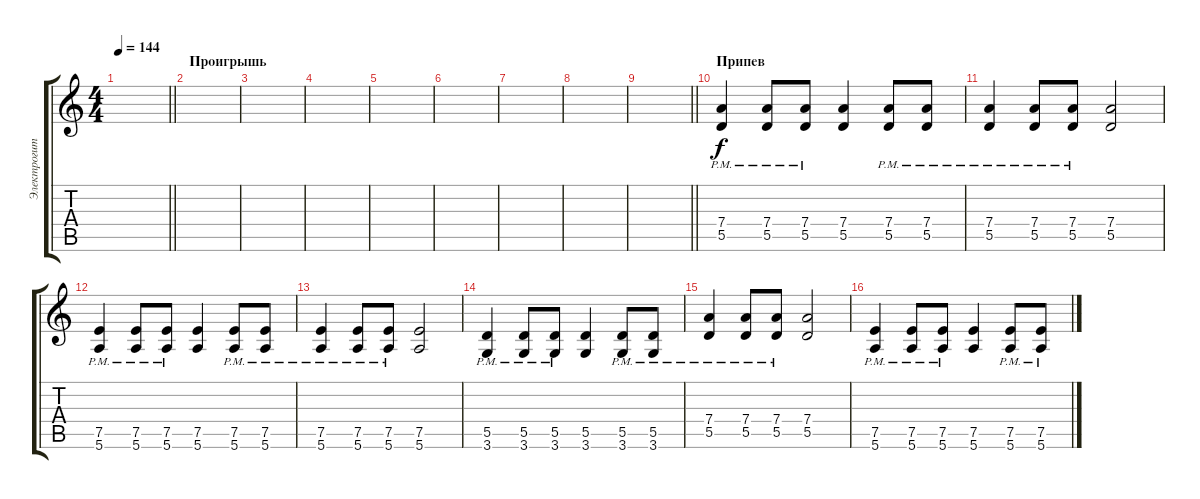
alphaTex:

\track ("Электрогитара №1" "Электрогит") {instrument overdrivenguitar}
\staff {score tabs}
\tuning (E4 B3 G3 D3 A2 E2) {hide}
\ts (4 4)
\tempo 144
\clef g2
\barLineRight lightlight
\ks c
|
\section ("" "Проигрышь")
|
|
|
|
|
|
|
\barLineRight lightlight
|
\section ("" "Припев")
(7.4{pm} 5.5{pm}).4 (7.4{pm} 5.5{pm}).8 (7.4{pm} 5.5{pm}).8 (7.4 5.5).4 (7.4{pm} 5.5{pm}).8 (7.4{pm} 5.5{pm}).8 |
(7.4{pm} 5.5{pm}).4 (7.4{pm} 5.5{pm}).8 (7.4{pm} 5.5{pm}).8 (7.4 5.5).2 |
(7.5{pm} 5.6{pm}).4 (7.5{pm} 5.6{pm}).8 (7.5{pm} 5.6{pm}).8 (7.5 5.6).4 (7.5{pm} 5.6{pm}).8 (7.5{pm} 5.6{pm}).8 |
(7.5{pm} 5.6{pm}).4 (7.5{pm} 5.6{pm}).8 (7.5{pm} 5.6{pm}).8 (7.5 5.6).2 |
(5.5{pm} 3.6{pm}).4 (5.5{pm} 3.6{pm}).8 (5.5{pm} 3.6{pm}).8 (5.5 3.6).4 (5.5{pm} 3.6{pm}).8 (5.5{pm} 3.6{pm}).8 |
(7.4{pm} 5.5{pm}).4 (7.4{pm} 5.5{pm}).8 (7.4{pm} 5.5{pm}).8 (7.4 5.5).2 |
(7.5{pm} 5.6{pm}).4 (7.5{pm} 5.6{pm}).8 (7.5{pm} 5.6{pm}).8 (7.5 5.6).4 (7.5{pm} 5.6{pm}).8 (7.5{pm} 5.6{pm}).8
